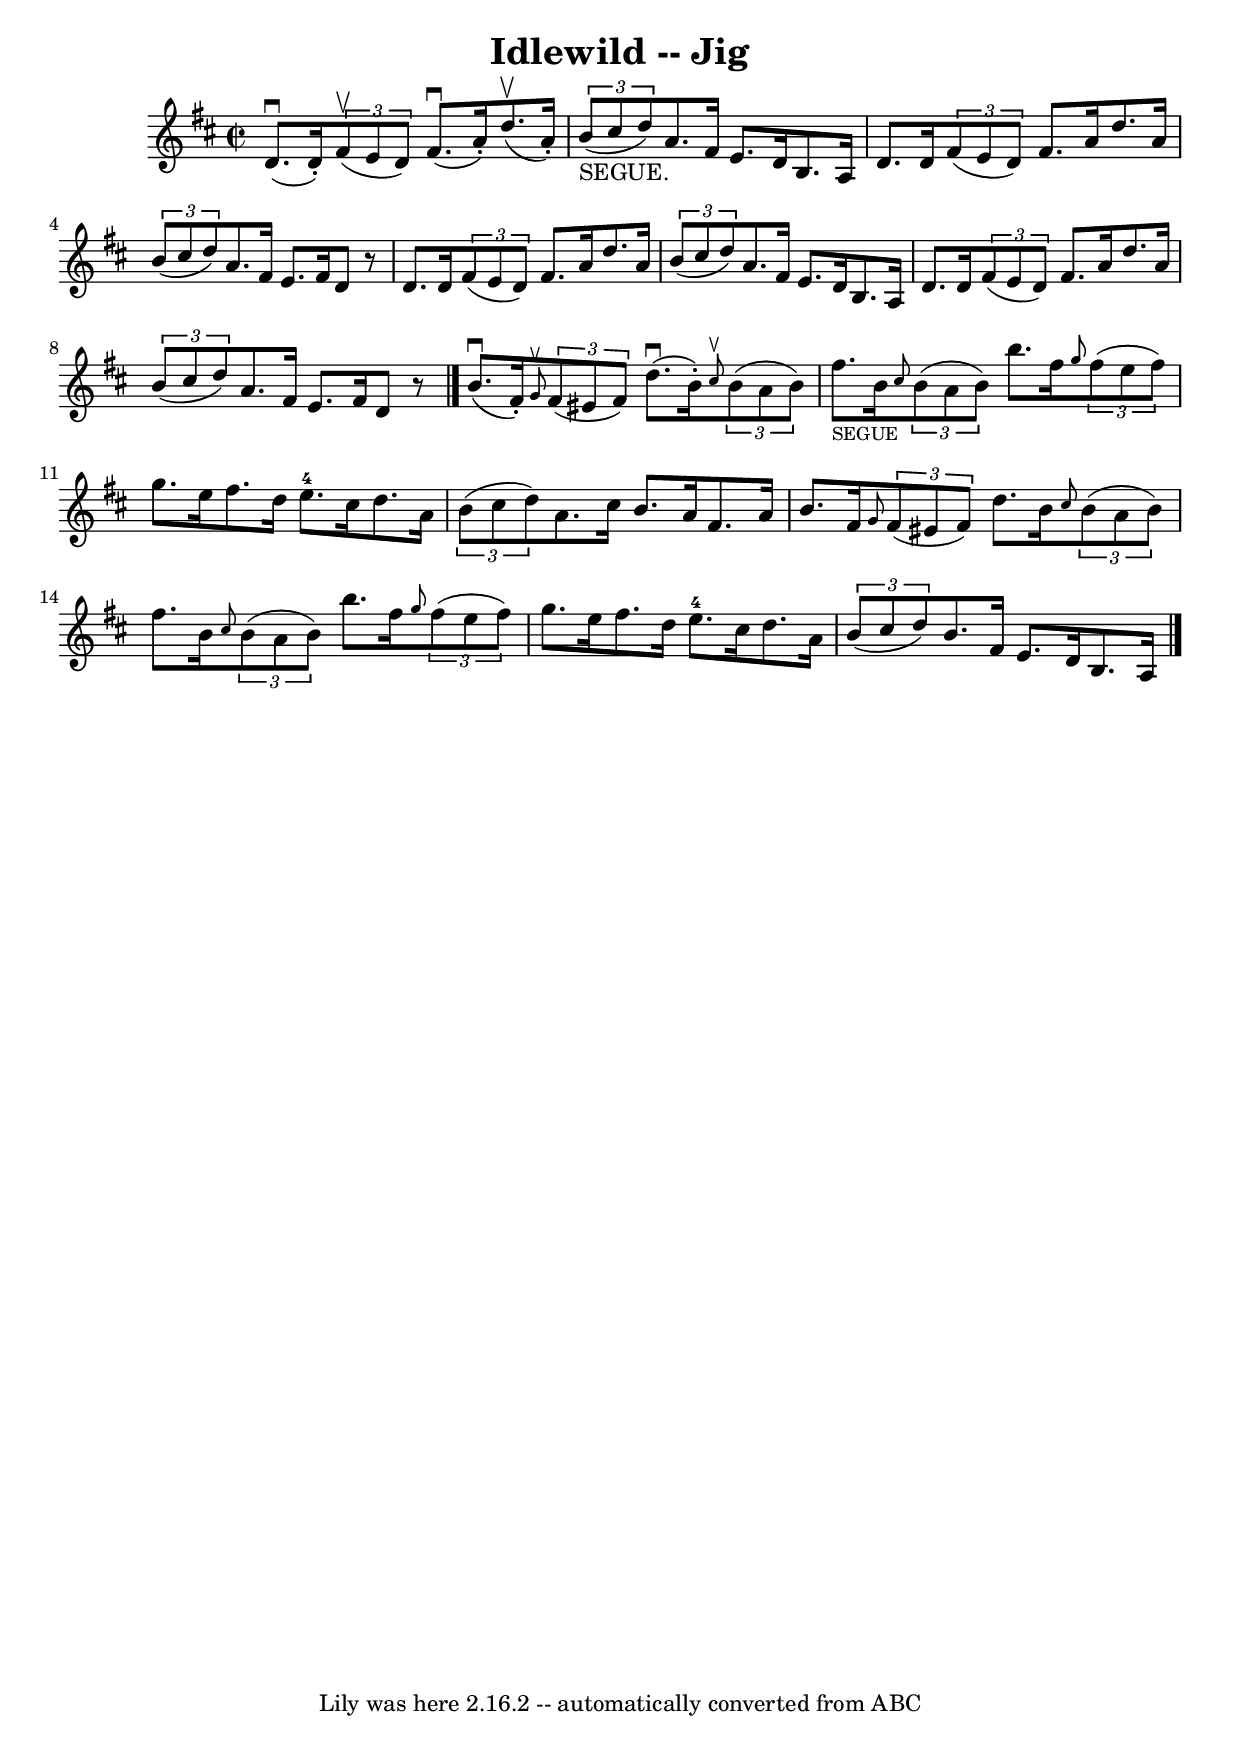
\version "2.16.2"
\include "Mammoth.ily"
\header {
  %% book = "Ryan's Mammoth Collection"
  crossRefNumber = "1"
  footnotes = "\\\\113 631"
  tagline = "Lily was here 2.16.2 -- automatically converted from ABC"
  title = "Idlewild -- Jig"

}
voicedefault =  {


  \override Staff.TimeSignature #'style = #'C
  \time 2/2 
  \key d \major
  d'8.^\downbow(d'16-.)   \times 2/3 { fis'8 
					^\upbow(e'8 d'8) 
				      } fis'8.^\downbow(a'16-.) d''8.^\upbow(
  a'16-.)   |
  \times 2/3 { b'8_"SEGUE."(cis''8 d''8) 
	     }  
  a'8. fis'16 e'8. d'16 b8. a16    |
  d'8. d'16    
  \times 2/3 { fis'8 (e'8 d'8) 
	     } fis'8. a'16 d''8. a'16     |
  \times 2/3 { b'8 (cis''8 d''8) 
	     } a'8. fis'16 e'8. 
  fis'16 d'8    r8   |
  d'8. d'16    \times 2/3 { fis'8 (
			    e'8 d'8) 
			  } fis'8. a'16 d''8. a'16    |
  \times 2/3 {   
    b'8 (cis''8 d''8) 
  } a'8. fis'16 e'8. d'16 b8. a16     |
  d'8. d'16    \times 2/3 { fis'8 (e'8 d'8) 
			  } fis'8.   
  a'16 d''8. a'16    |
  \times 2/3 { b'8 (cis''8 d''8  
	) 
	     } a'8. fis'16 e'8. fis'16 d'8    r8   \bar "|." b'8.^\downbow(fis'16-.)   \grace { g'8^\upbow 
				}   \times 2/3 { fis'8 (
						 eis'8 fis'8) 
					       } d''8.^\downbow(b'16-.)   \grace { cis''8 
										   ^\upbow 
										  }   \times 2/3 { b'8 (a'8 b'8) 
												 }   |
  fis''8. 
  _\segue b'16  \grace { cis''8  
		       }   \times 2/3 { b'8 (a'8 b'8) 

				      } b''8. fis''16  \grace { g''8  
							      }   \times 2/3 { fis''8 (e''8    
									       fis''8) 
									     }   |
  g''8. e''16 fis''8. d''16 e''8.-4 cis''16 d''8. a'16    |
  \times 2/3 { b'8 (cis''8    
	       d''8) 
	     } a'8. cis''16 b'8. a'16 fis'8. a'16    |
  
  b'8. fis'16  \grace { g'8  
		      }   \times 2/3 { fis'8 (eis'8 fis'8  
				) 
				     } d''8. b'16  \grace { cis''8  
							  }   \times 2/3 { b'8 (a'8 b'8 
									   ) 
									 }   |
  fis''8. b'16  \grace { cis''8  
		       }   \times 2/3 { b'8 
					(a'8 b'8) 
				      } b''8. fis''16  \grace { g''8  
							      }   \times 2/3 {   
								fis''8 (e''8 fis''8) 
							      }   |
  g''8. e''16 fis''8.    
  d''16 e''8.-4 cis''16 d''8. a'16    |
  \times 2/3 {   
    b'8 (cis''8 d''8) 
  } b'8. fis'16 e'8. d'16 b8. a16     
  \bar "|."   

}

\score{
  <<

    \context Staff="default"
    {
      \voicedefault 
      
    }

  >>
  \layout {
    
  }
  \midi {
  }

}
